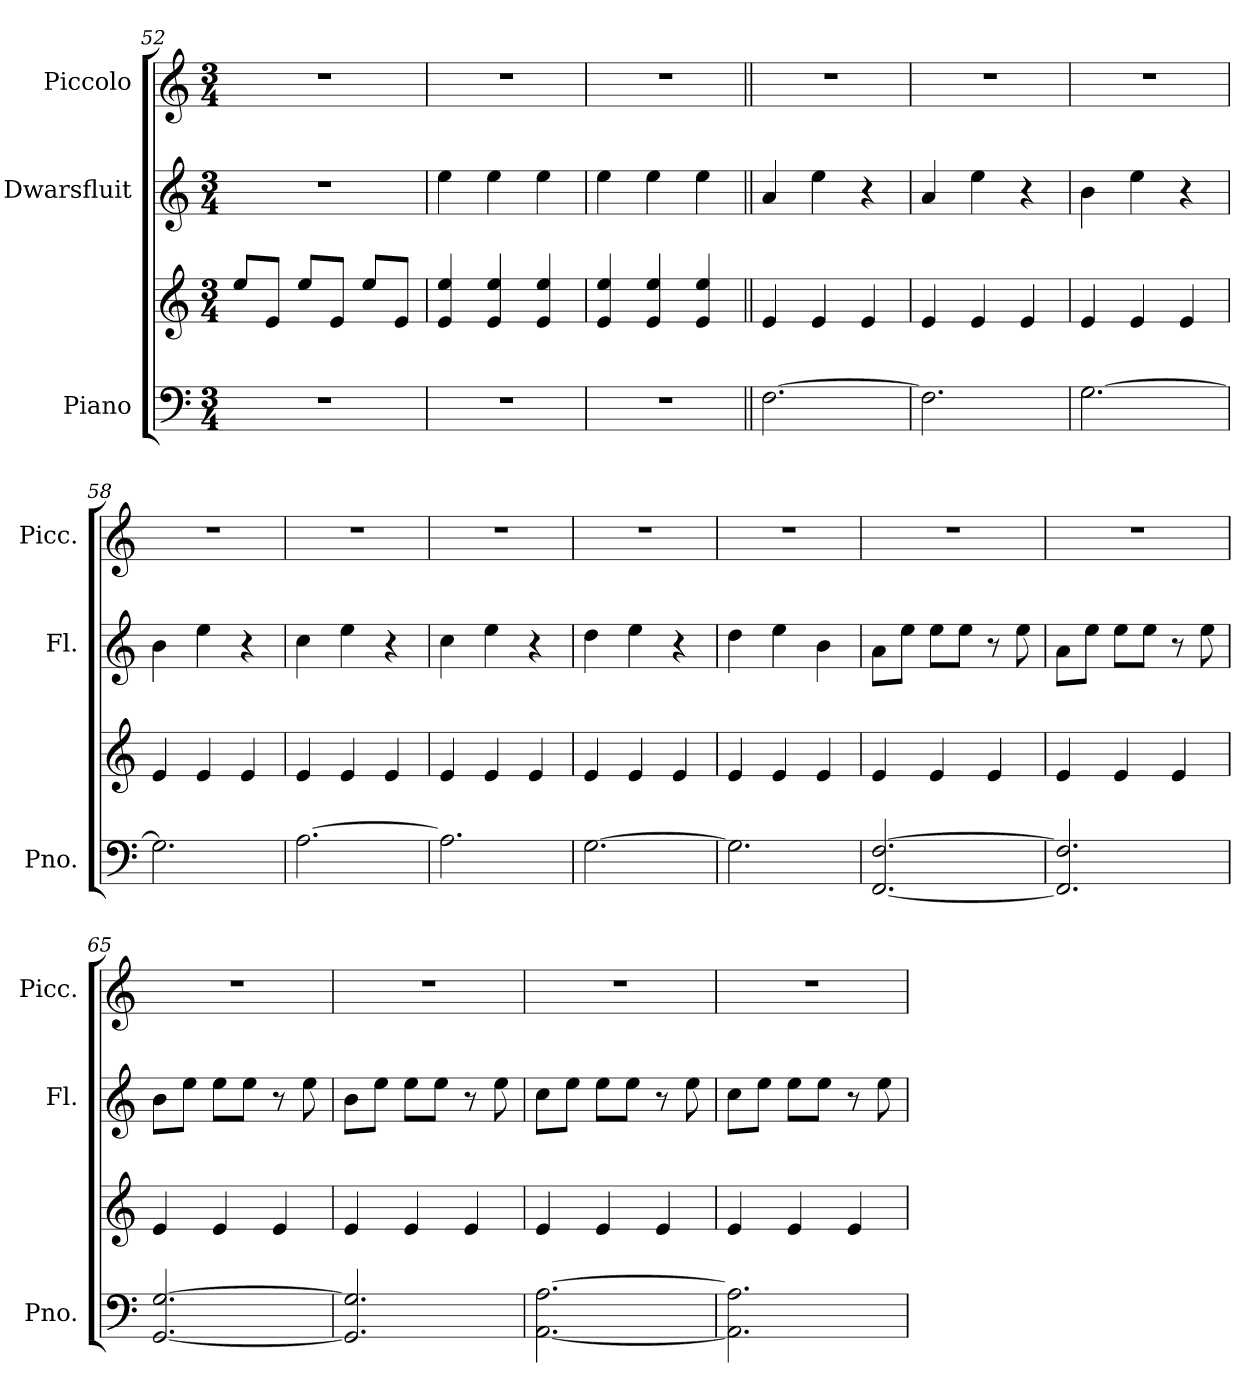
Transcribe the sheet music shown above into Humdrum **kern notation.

**kern	**kern	**kern	**kern
*part3	*part3	*part2	*part1
*staff4	*staff3	*staff2	*staff1
*I"Piano	*	*I"Dwarsfluit	*I"Piccolo
*I'Pno.	*	*I'Fl.	*I'Picc.
!!LO:LB:g=z
*clefF4	*clefG2	*clefG2	*clefG2
*	*	*	*ITrd-7c-12
*k[]	*k[]	*k[]	*k[]
*M3/4	*M3/4	*M3/4	*M3/4
=52	=52	=52	=52
2.r	8ee/L	2.r	2.r
.	8e/J	.	.
.	8ee/L	.	.
.	8e/J	.	.
.	8ee/L	.	.
.	8e/J	.	.
=53	=53	=53	=53
2.r	4e/ 4ee/	4ee\	2.r
.	4e/ 4ee/	4ee\	.
.	4e/ 4ee/	4ee\	.
=54	=54	=54	=54
2.r	4e/ 4ee/	4ee\	2.r
.	4e/ 4ee/	4ee\	.
.	4e/ 4ee/	4ee\	.
=55||	=55||	=55||	=55||
[2.F\	4e/	4a/	2.r
.	4e/	4ee\	.
.	4e/	4r	.
=56	=56	=56	=56
2.F\]	4e/	4a/	2.r
.	4e/	4ee\	.
.	4e/	4r	.
=57	=57	=57	=57
[2.G\	4e/	4b\	2.r
.	4e/	4ee\	.
.	4e/	4r	.
=58	=58	=58	=58
2.G\]	4e/	4b\	2.r
.	4e/	4ee\	.
.	4e/	4r	.
=59	=59	=59	=59
[2.A\	4e/	4cc\	2.r
.	4e/	4ee\	.
.	4e/	4r	.
=60	=60	=60	=60
2.A\]	4e/	4cc\	2.r
.	4e/	4ee\	.
.	4e/	4r	.
=61	=61	=61	=61
[2.G\	4e/	4dd\	2.r
.	4e/	4ee\	.
.	4e/	4r	.
=62	=62	=62	=62
2.G\]	4e/	4dd\	2.r
.	4e/	4ee\	.
.	4e/	4b\	.
!!LO:PB:g=z
=63	=63	=63	=63
[2.FF/ [2.F/	4e/	8a\L	2.r
.	.	8ee\J	.
.	4e/	8ee\L	.
.	.	8ee\J	.
.	4e/	8r	.
.	.	8ee\	.
=64	=64	=64	=64
2.FF/] 2.F/]	4e/	8a\L	2.r
.	.	8ee\J	.
.	4e/	8ee\L	.
.	.	8ee\J	.
.	4e/	8r	.
.	.	8ee\	.
=65	=65	=65	=65
[2.GG/ [2.G/	4e/	8b\L	2.r
.	.	8ee\J	.
.	4e/	8ee\L	.
.	.	8ee\J	.
.	4e/	8r	.
.	.	8ee\	.
=66	=66	=66	=66
2.GG/] 2.G/]	4e/	8b\L	2.r
.	.	8ee\J	.
.	4e/	8ee\L	.
.	.	8ee\J	.
.	4e/	8r	.
.	.	8ee\	.
=67	=67	=67	=67
[2.AA\ [2.A\	4e/	8cc\L	2.r
.	.	8ee\J	.
.	4e/	8ee\L	.
.	.	8ee\J	.
.	4e/	8r	.
.	.	8ee\	.
=68	=68	=68	=68
2.AA\] 2.A\]	4e/	8cc\L	2.r
.	.	8ee\J	.
.	4e/	8ee\L	.
.	.	8ee\J	.
.	4e/	8r	.
.	.	8ee\	.
=	=	=	=
*-	*-	*-	*-
